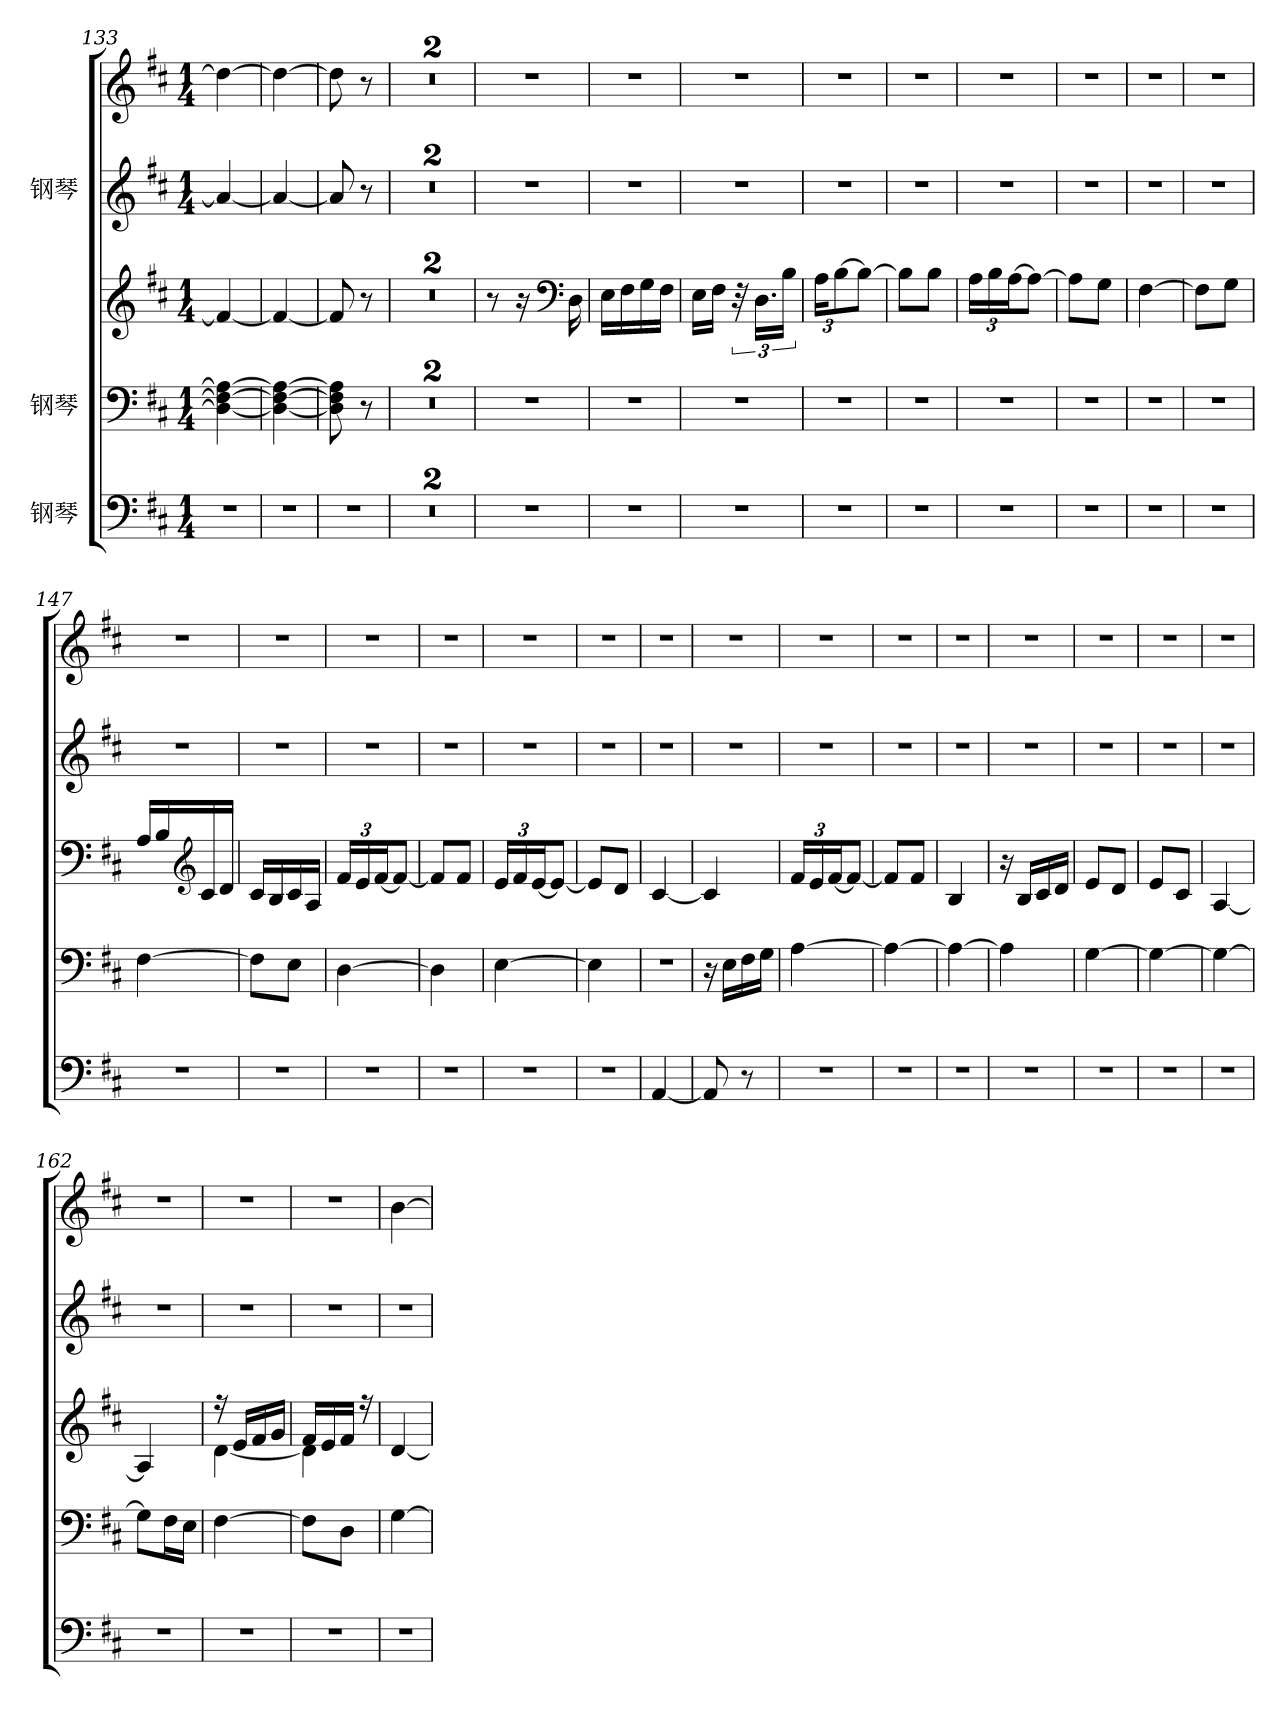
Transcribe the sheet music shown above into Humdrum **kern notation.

**kern	**kern	**kern	**kern	**kern
*part3	*part2	*part2	*part1	*part1
*staff5	*staff4	*staff3	*staff2	*staff1
*I"钢琴	*I"钢琴	*	*I"钢琴	*
*clefF4	*clefF4	*clefG2	*clefG2	*clefG2
*k[f#c#]	*k[f#c#]	*k[f#c#]	*k[f#c#]	*k[f#c#]
*M1/4	*M1/4	*M1/4	*M1/4	*M1/4
=133	=133	=133	=133	=133
4r	4D\_ 4F#\_ 4A\_	4f#/_	4a/_	4dd\_
=134	=134	=134	=134	=134
4r	4D\_ 4F#\_ 4A\_	4f#/_	4a/_	4dd\_
!!LO:LB:g=z
=135	=135	=135	=135	=135
4r	8D\] 8F#\] 8A\]	8f#/]	8a/]	8dd\]
.	8r	8r	8r	8r
=136	=136	=136	=136	=136
4r	4r	4r	4r	4r
=137	=137	=137	=137	=137
4r	4r	4r	4r	4r
=138	=138	=138	=138	=138
4r	4r	8r	4r	4r
.	.	16r	.	.
*	*	*clefF4	*	*
.	.	16D\	.	.
=139	=139	=139	=139	=139
4r	4r	16E\LL	4r	4r
.	.	16F#\	.	.
.	.	16G\	.	.
.	.	16F#\JJ	.	.
=140	=140	=140	=140	=140
4r	4r	16E\LL	4r	4r
.	.	16F#\JJ	.	.
.	.	48r	.	.
.	.	24.D\LL	.	.
.	.	24B\JJ	.	.
=141	=141	=141	=141	=141
*	*	*Xbrackettup	*	*
4r	4r	24A\KL	4r	4r
.	.	[12B\	.	.
.	.	8B\J_	.	.
=142	=142	=142	=142	=142
4r	4r	8B\L]	4r	4r
.	.	8B\J	.	.
=143	=143	=143	=143	=143
4r	4r	24A\LL	4r	4r
.	.	24B\	.	.
.	.	[24A\J	.	.
.	.	8A\J_	.	.
=144	=144	=144	=144	=144
4r	4r	8A\L]	4r	4r
.	.	8G\J	.	.
!!LO:PB:g=z
=145	=145	=145	=145	=145
4r	4r	[4F#\	4r	4r
=146	=146	=146	=146	=146
4r	4r	8F#\L]	4r	4r
.	.	8G\J	.	.
=147	=147	=147	=147	=147
4r	[4F#\	16A/LL	4r	4r
.	.	16B/	.	.
*	*	*clefG2	*	*
.	.	16c#/	.	.
.	.	16d/JJ	.	.
=148	=148	=148	=148	=148
4r	8F#\L]	16c#/LL	4r	4r
.	.	16B/	.	.
.	8E\J	16c#/	.	.
.	.	16A/JJ	.	.
=149	=149	=149	=149	=149
4r	[4D\	24f#/LL	4r	4r
.	.	24e/	.	.
.	.	[24f#/J	.	.
.	.	8f#/J_	.	.
=150	=150	=150	=150	=150
4r	4D\]	8f#/L]	4r	4r
.	.	8f#/J	.	.
=151	=151	=151	=151	=151
4r	[4E\	24e/LL	4r	4r
.	.	24f#/	.	.
.	.	[24e/J	.	.
.	.	8e/J_	.	.
=152	=152	=152	=152	=152
4r	4E\]	8e/L]	4r	4r
.	.	8d/J	.	.
=153	=153	=153	=153	=153
[4AA/	4r	[4c#/	4r	4r
!!LO:LB:g=z
=154	=154	=154	=154	=154
8AA/]	16r	4c#/]	4r	4r
.	16E\LL	.	.	.
8r	16F#\	.	.	.
.	16G\JJ	.	.	.
=155	=155	=155	=155	=155
4r	[4A\	24f#/LL	4r	4r
.	.	24e/	.	.
.	.	[24f#/J	.	.
.	.	8f#/J_	.	.
=156	=156	=156	=156	=156
4r	4A\_	8f#/L]	4r	4r
.	.	8f#/J	.	.
=157	=157	=157	=157	=157
4r	4A\_	4B/	4r	4r
=158	=158	=158	=158	=158
4r	4A\]	16r	4r	4r
.	.	16B/LL	.	.
.	.	16c#/	.	.
.	.	16d/JJ	.	.
=159	=159	=159	=159	=159
4r	[4G\	8e/L	4r	4r
.	.	8d/J	.	.
=160	=160	=160	=160	=160
4r	4G\_	8e/L	4r	4r
.	.	8c#/J	.	.
=161	=161	=161	=161	=161
4r	4G\_	[4A/	4r	4r
=162	=162	=162	=162	=162
4r	8G\L]	4A/]	4r	4r
.	16F#\L	.	.	.
.	16E\JJ	.	.	.
=163	=163	=163	=163	=163
*	*	*^	*	*
4r	[4F#\	16r	[4d\	4r	4r
.	.	16e/LL	.	.	.
.	.	16f#/	.	.	.
.	.	16g/JJ	.	.	.
!!LO:PB:g=z
=164	=164	=164	=164	=164	=164
4r	8F#\L]	16f#/LL	4d\]	4r	4r
.	.	16e/	.	.	.
.	8D\J	16f#/JJ	.	.	.
.	.	16r	.	.	.
*	*	*v	*v	*	*
=165	=165	=165	=165	=165
4r	[4G\	[4d/	4r	[4b\
=	=	=	=	=
*-	*-	*-	*-	*-
